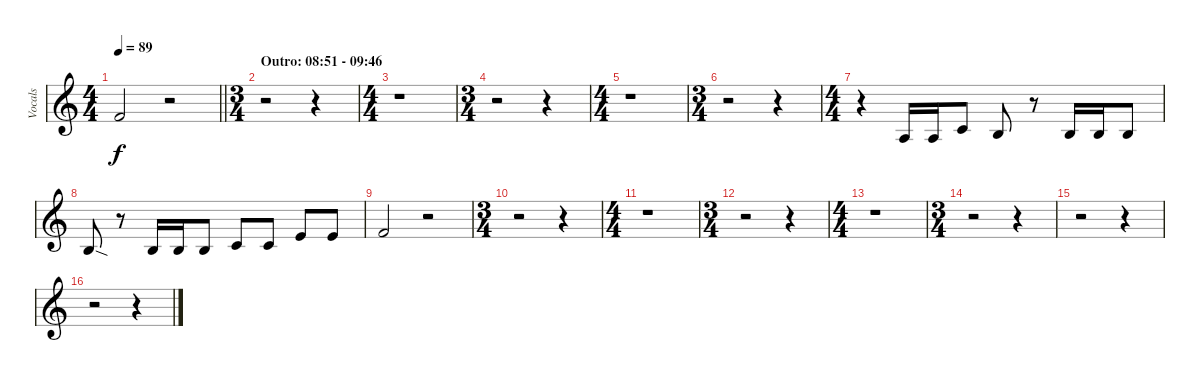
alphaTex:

\track ("Vocals" "Vocals") {instrument lead2sawtooth}
\staff {score}
\tuning (E4 B3 G3 D3 A2 E2) {hide}
\ts (4 4)
\tempo 89
\clef g2
\barLineRight lightlight
\ks c
9.3{be (custom 0 2 3 2 5 0 8 2 60 2)}.2{dy f} r.2 |
\ts (3 4)
\section ("" "Outro: 08:51 - 09:46")
r.2 r.4 |
\ts (4 4)
r.1 |
\ts (3 4)
r.2 r.4 |
\ts (4 4)
r.1 |
\ts (3 4)
r.2 r.4 |
\ts (4 4)
r.4 2.3.16 2.3.16 5.3.8 4.3.8 r.8 4.3.16 4.3.16 4.3.8 |
4.3{sod}.8 r.8 4.3.16 4.3.16 4.3.8 5.3.8 5.3.8 9.3.8 9.3.8 |
9.3{be (custom 0 2 3 2 5 0 8 2 60 2)}.2 r.2 |
\ts (3 4)
r.2 r.4 |
\ts (4 4)
r.1 |
\ts (3 4)
r.2 r.4 |
\ts (4 4)
r.1 |
\ts (3 4)
r.2 r.4 |
r.2 r.4 |
r.2 r.4
